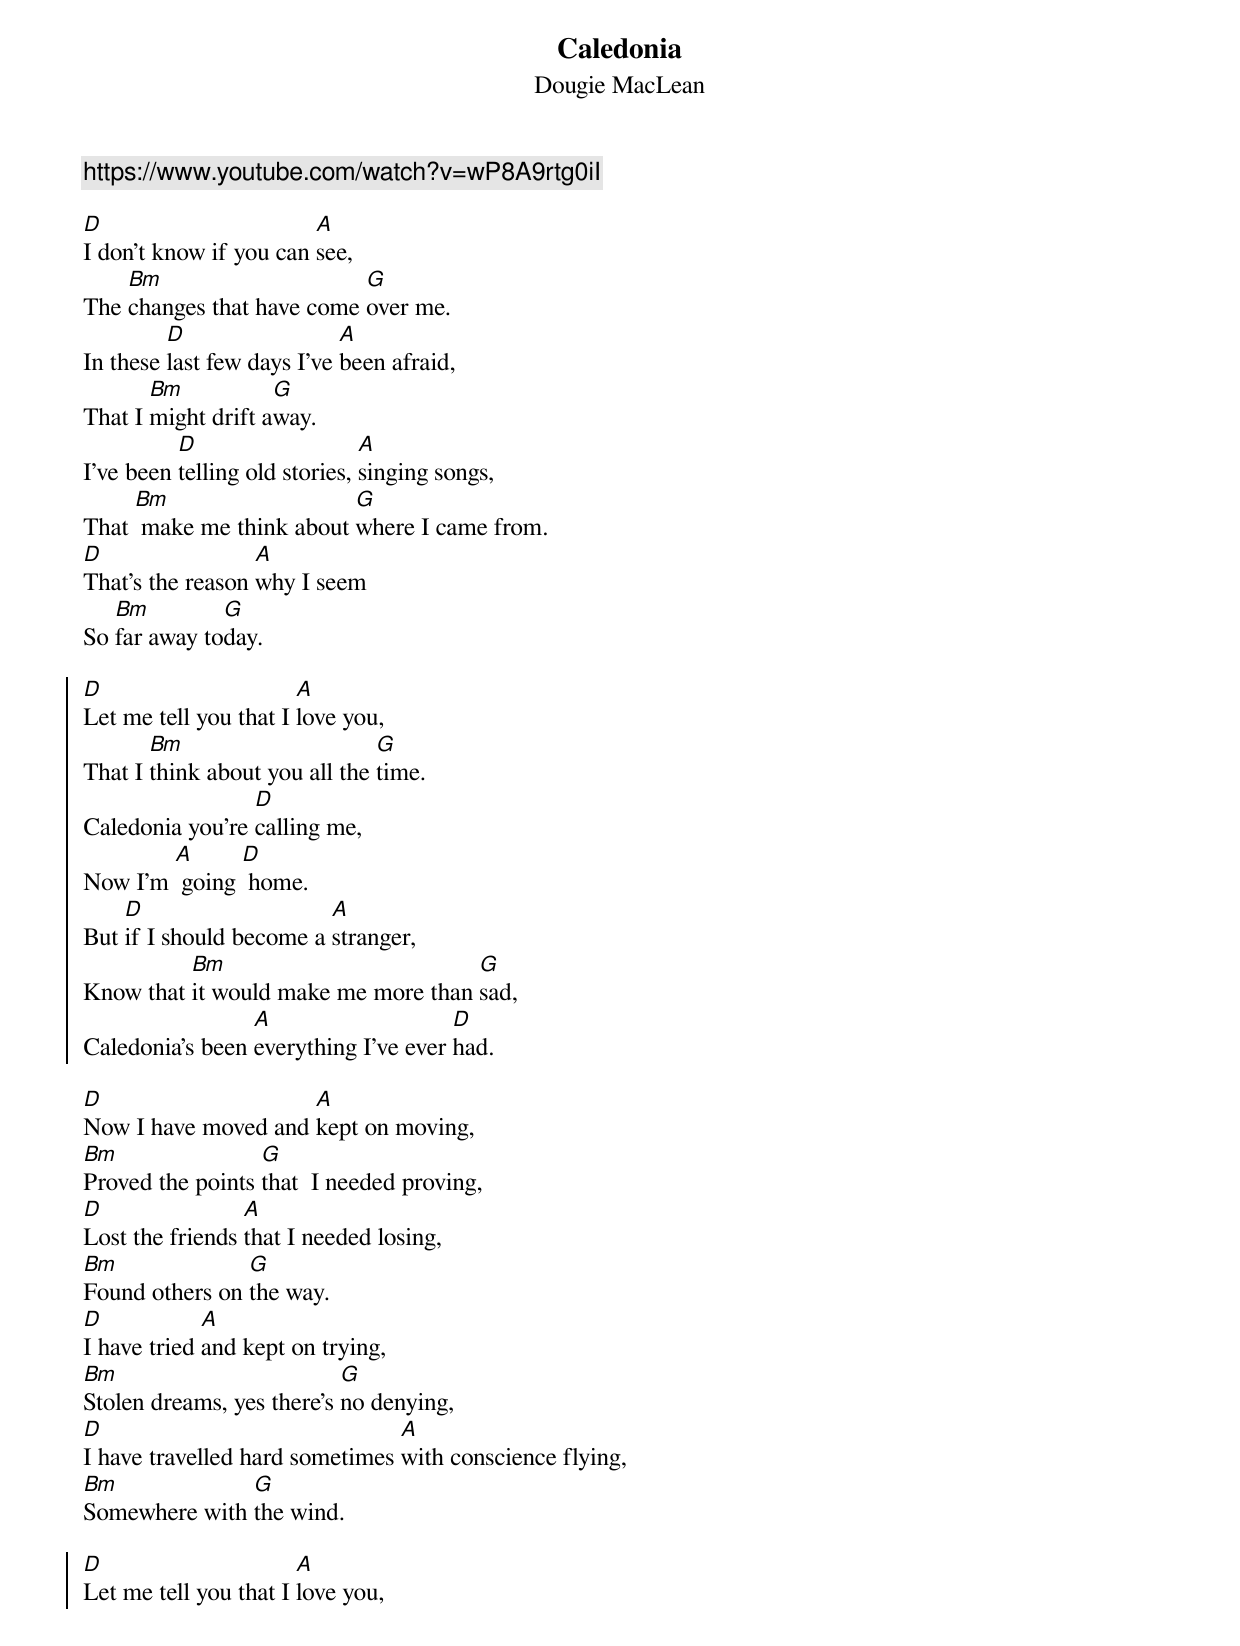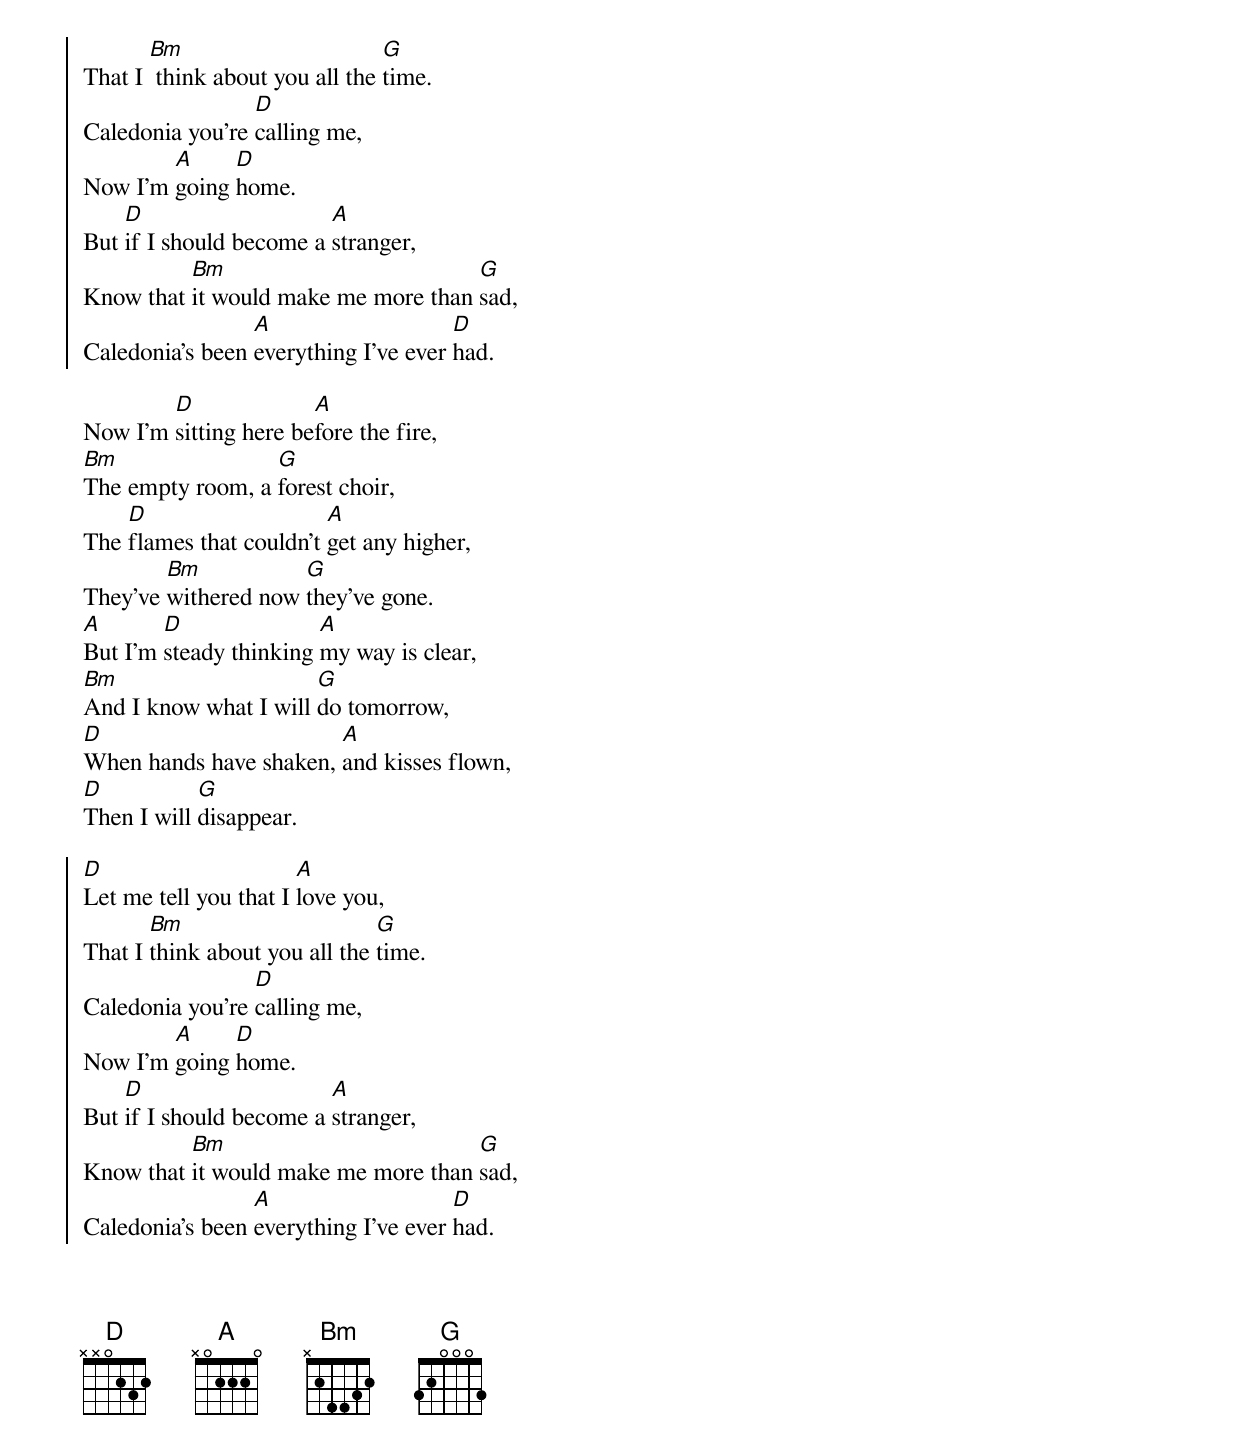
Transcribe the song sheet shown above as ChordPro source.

{title: Caledonia}
{subtitle: Dougie MacLean}
{c: https://www.youtube.com/watch?v=wP8A9rtg0iI   }
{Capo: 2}

[D]I don't know if you can [A]see,
The [Bm]changes that have come [G]over me.
In these [D]last few days I've [A]been afraid,
That I [Bm]might drift a[G]way.
I've been [D]telling old stories, [A]singing songs,
That [Bm] make me think about [G]where I came from.
[D]That's the reason [A]why I seem
So [Bm]far away to[G]day.

{soc}
[D]Let me tell you that I [A]love you,
That I [Bm]think about you all the [G]time.
Caledonia you’re [D]calling me,
Now I’m [A] going [D] home.
But [D]if I should become a [A]stranger,
Know that [Bm]it would make me more than [G]sad,
Caledonia’s been [A]everything I’ve ever [D]had.
{eoc}

[D]Now I have moved and [A]kept on moving,
[Bm]Proved the points [G]that  I needed proving,
[D]Lost the friends [A]that I needed losing,
[Bm]Found others on [G]the way.
[D]I have tried [A]and kept on trying,
[Bm]Stolen dreams, yes there's [G]no denying,
[D]I have travelled hard sometimes [A]with conscience flying,
[Bm]Somewhere with [G]the wind.

{soc}
[D]Let me tell you that I [A]love you,
That I [Bm] think about you all the [G]time.
Caledonia you’re [D]calling me,
Now I’m [A]going [D]home.
But [D]if I should become a [A]stranger,
Know that [Bm]it would make me more than [G]sad,
Caledonia’s been [A]everything I’ve ever [D]had.
{eoc}

Now I'm [D]sitting here be[A]fore the fire,
[Bm]The empty room, a [G]forest choir,
The [D]flames that couldn't [A]get any higher,
They've [Bm]withered now [G]they've gone.
[A]But I'm [D]steady thinking [A]my way is clear,
[Bm]And I know what I will [G]do tomorrow,
[D]When hands have shaken, [A]and kisses flown,
[D]Then I will [G]disappear.

{soc}
[D]Let me tell you that I [A]love you,
That I [Bm]think about you all the [G]time.
Caledonia you’re [D]calling me,
Now I’m [A]going [D]home.
But [D]if I should become a [A]stranger,
Know that [Bm]it would make me more than [G]sad,
Caledonia’s been [A]everything I’ve ever [D]had.
{eoc}


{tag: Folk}

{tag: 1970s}
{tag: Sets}
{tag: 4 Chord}
